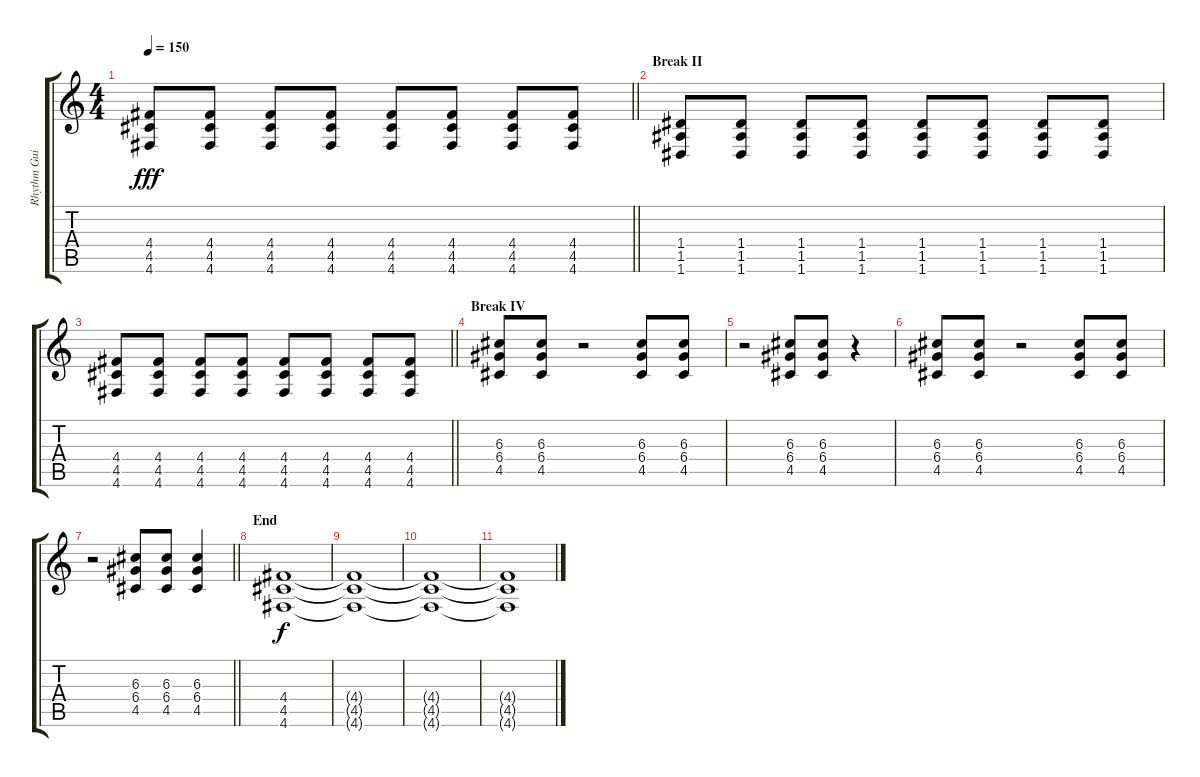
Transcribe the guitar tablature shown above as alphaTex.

\track ("Rhythm Guitar" "Rhythm Gui") {instrument distortionguitar}
\staff {score tabs}
\tuning (E4 B3 G3 D3 A2 D2) {hide}
\ts (4 4)
\tempo 150
\clef g2
\barLineRight lightlight
\ks c
(4.4 4.5 4.6).8{dy fff} (4.4 4.5 4.6).8 (4.4 4.5 4.6).8 (4.4 4.5 4.6).8 (4.4 4.5 4.6).8 (4.4 4.5 4.6).8 (4.4 4.5 4.6).8 (4.4 4.5 4.6).8 |
\section ("" "Break II")
(1.4 1.5 1.6).8 (1.4 1.5 1.6).8 (1.4 1.5 1.6).8 (1.4 1.5 1.6).8 (1.4 1.5 1.6).8 (1.4 1.5 1.6).8 (1.4 1.5 1.6).8 (1.4 1.5 1.6).8 |
\barLineRight lightlight
(4.4 4.5 4.6).8 (4.4 4.5 4.6).8 (4.4 4.5 4.6).8 (4.4 4.5 4.6).8 (4.4 4.5 4.6).8 (4.4 4.5 4.6).8 (4.4 4.5 4.6).8 (4.4 4.5 4.6).8 |
\section ("" "Break IV")
(6.3 6.4 4.5).8 (6.3 6.4 4.5).8 r.2 (6.3 6.4 4.5).8 (6.3 6.4 4.5).8 |
r.2 (6.3 6.4 4.5).8 (6.3 6.4 4.5).8 r.4 |
(6.3 6.4 4.5).8 (6.3 6.4 4.5).8 r.2 (6.3 6.4 4.5).8 (6.3 6.4 4.5).8 |
\barLineRight lightlight
r.2 (6.3 6.4 4.5).8 (6.3 6.4 4.5).8 (6.3 6.4 4.5).4 |
\section ("" "End")
(4.4 4.5 4.6).1{dy f} |
(4.4{t} 4.5{t} 4.6{t}).1 |
(4.4{t} 4.5{t} 4.6{t}).1 |
(4.4{t} 4.5{t} 4.6{t}).1
